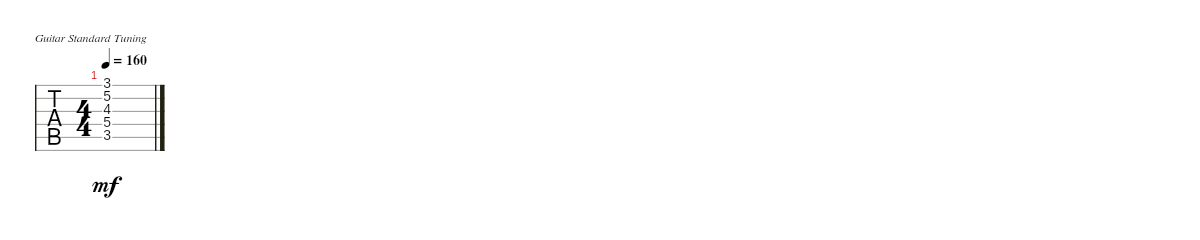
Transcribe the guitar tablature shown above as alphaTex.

\defaultSystemsLayout 4
\bracketExtendMode groupsimilarinstruments
\singleTrackTrackNamePolicy hidden
\multiTrackTrackNamePolicy hidden
\otherSystemsTrackNameOrientation horizontal
\track ("Steel Guitar" "S-Gt") {instrument acousticguitarsteel}
\staff {tabs}
\tuning (E4 B3 G3 D3 A2 E2)
\ts (4 4)
\tempo 160
\clef g2
\ks c
(3.5 5.4 4.3 5.2 3.1).1{dy mf}
